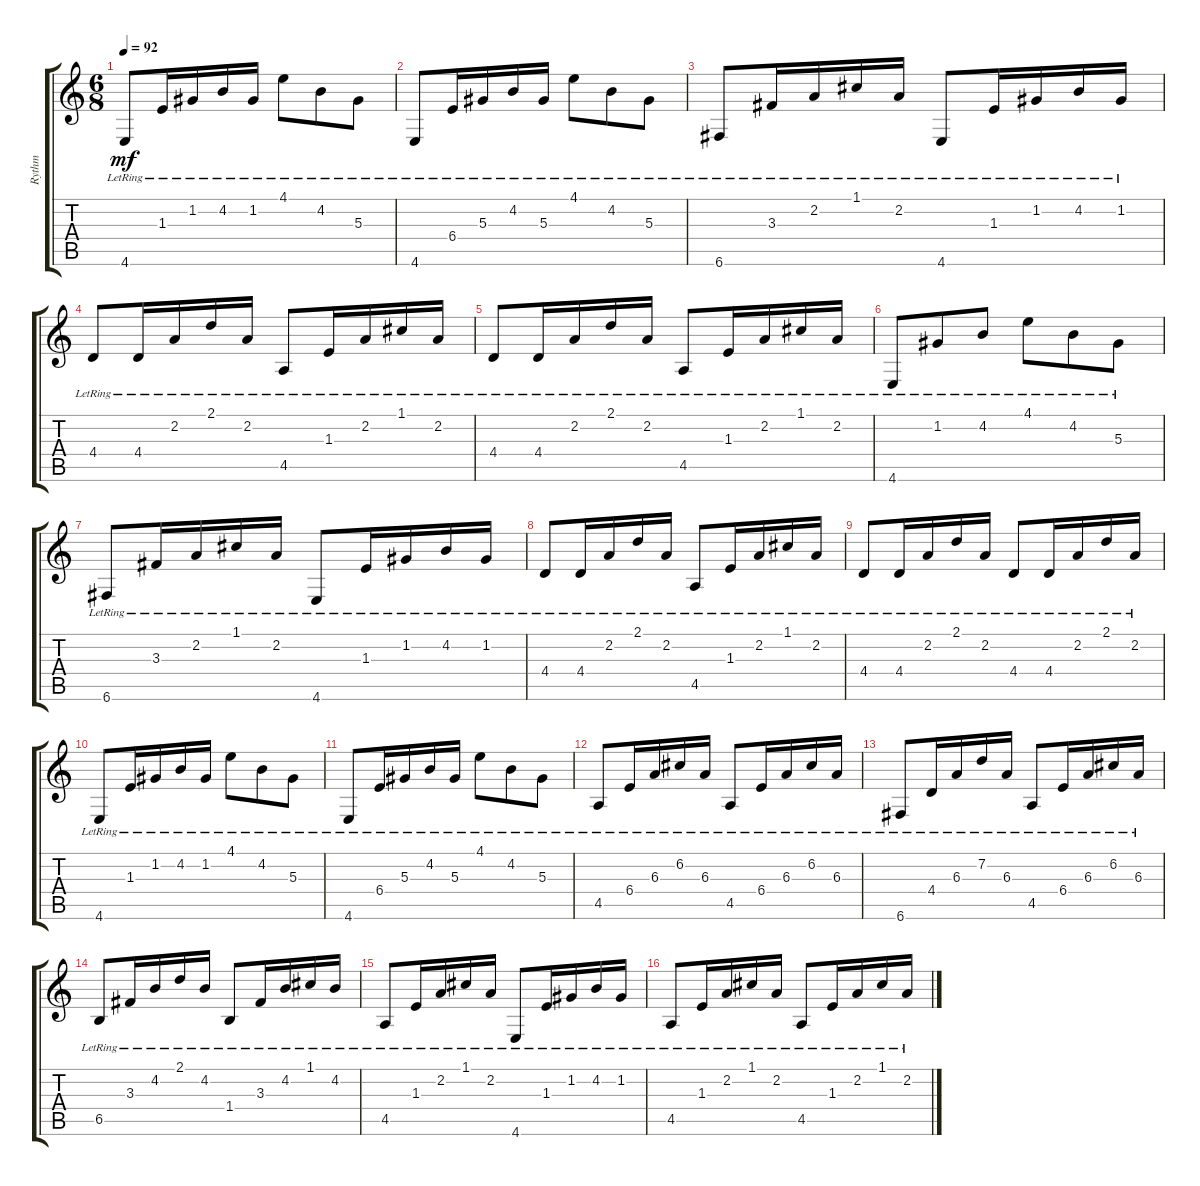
\track ("Rythm" "Rythm") {instrument acousticguitarnylon}
\staff {score tabs}
\tuning (C4 G3 Eb3 Bb2 F2 C2) {hide}
\ts (6 8)
\tempo 92
\clef g2
\ks c
4.6{lr}.8{dy mf} 1.3{lr}.16 1.2{lr}.16 4.2{lr}.16 1.2{lr}.16 4.1{lr}.8 4.2{lr}.8 5.3{lr}.8 |
4.6{lr}.8 6.4{lr}.16 5.3{lr}.16 4.2{lr}.16 5.3{lr}.16 4.1{lr}.8 4.2{lr}.8 5.3{lr}.8 |
6.6{lr}.8 3.3{lr}.16 2.2{lr}.16 1.1{lr}.16 2.2{lr}.16 4.6{lr}.8 1.3{lr}.16 1.2{lr}.16 4.2{lr}.16 1.2{lr}.16 |
4.4{lr}.8 4.4{lr}.16 2.2{lr}.16 2.1{lr}.16 2.2{lr}.16 4.5{lr}.8 1.3{lr}.16 2.2{lr}.16 1.1{lr}.16 2.2{lr}.16 |
4.4{lr}.8 4.4{lr}.16 2.2{lr}.16 2.1{lr}.16 2.2{lr}.16 4.5{lr}.8 1.3{lr}.16 2.2{lr}.16 1.1{lr}.16 2.2{lr}.16 |
4.6{lr}.8 1.2{lr}.8 4.2{lr}.8 4.1{lr}.8 4.2{lr}.8 5.3{lr}.8 |
6.6{lr}.8 3.3{lr}.16 2.2{lr}.16 1.1{lr}.16 2.2{lr}.16 4.6{lr}.8 1.3{lr}.16 1.2{lr}.16 4.2{lr}.16 1.2{lr}.16 |
4.4{lr}.8 4.4{lr}.16 2.2{lr}.16 2.1{lr}.16 2.2{lr}.16 4.5{lr}.8 1.3{lr}.16 2.2{lr}.16 1.1{lr}.16 2.2{lr}.16 |
4.4{lr}.8 4.4{lr}.16 2.2{lr}.16 2.1{lr}.16 2.2{lr}.16 4.4{lr}.8 4.4{lr}.16 2.2{lr}.16 2.1{lr}.16 2.2{lr}.16 |
4.6{lr}.8 1.3{lr}.16 1.2{lr}.16 4.2{lr}.16 1.2{lr}.16 4.1{lr}.8 4.2{lr}.8 5.3{lr}.8 |
4.6{lr}.8 6.4{lr}.16 5.3{lr}.16 4.2{lr}.16 5.3{lr}.16 4.1{lr}.8 4.2{lr}.8 5.3{lr}.8 |
4.5{lr}.8 6.4{lr}.16 6.3{lr}.16 6.2{lr}.16 6.3{lr}.16 4.5{lr}.8 6.4{lr}.16 6.3{lr}.16 6.2{lr}.16 6.3{lr}.16 |
6.6{lr}.8 4.4{lr}.16 6.3{lr}.16 7.2{lr}.16 6.3{lr}.16 4.5{lr}.8 6.4{lr}.16 6.3{lr}.16 6.2{lr}.16 6.3{lr}.16 |
6.5{lr}.8 3.3{lr}.16 4.2{lr}.16 2.1{lr}.16 4.2{lr}.16 1.4{lr}.8 3.3{lr}.16 4.2{lr}.16 1.1{lr}.16 4.2{lr}.16 |
4.5{lr}.8 1.3{lr}.16 2.2{lr}.16 1.1{lr}.16 2.2{lr}.16 4.6{lr}.8 1.3{lr}.16 1.2{lr}.16 4.2{lr}.16 1.2{lr}.16 |
4.5{lr}.8 1.3{lr}.16 2.2{lr}.16 1.1{lr}.16 2.2{lr}.16 4.5{lr}.8 1.3{lr}.16 2.2{lr}.16 1.1{lr}.16 2.2{lr}.16
